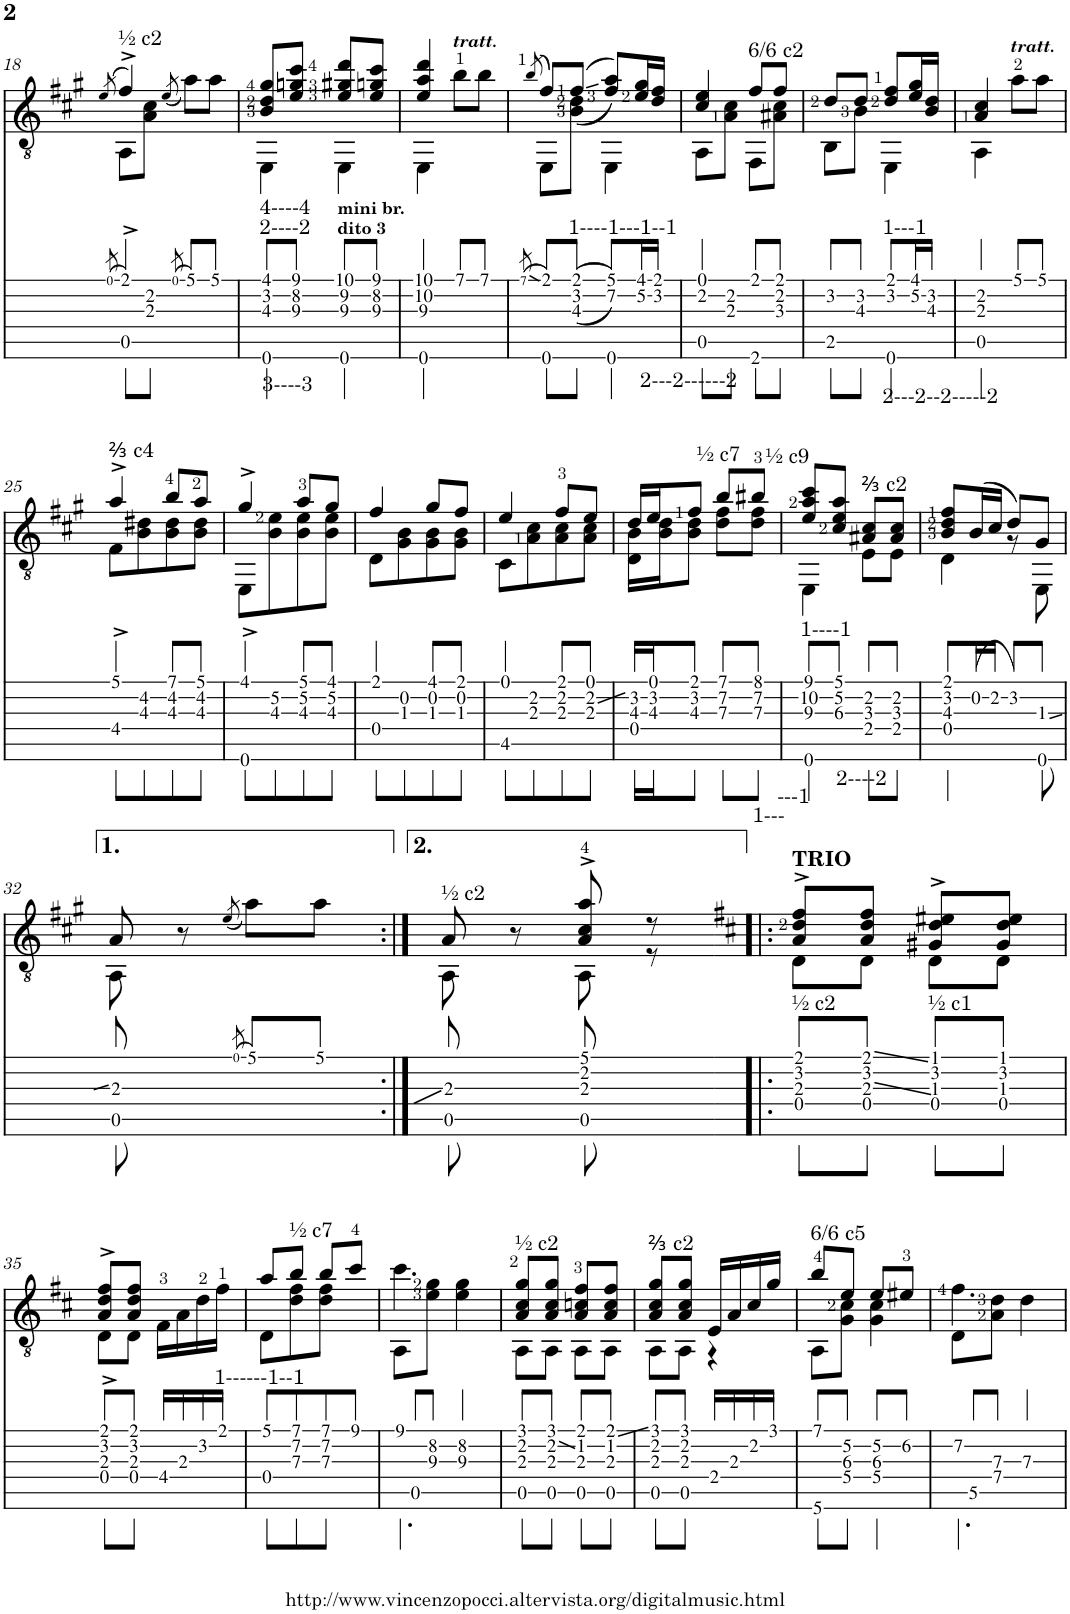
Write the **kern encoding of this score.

**kern	**kern
*part2	*part1
*staff2	*staff1
*I"Chitarra classica (Intavolatura)	*I"Classical Guitar
!!LO:PB:g=z
*	*clefGv2
*k[f#c#g#]	*k[f#c#g#]
*M2/4	*M2/4
=18	=18
(8qe/	(8qe/
*^	*^
!	!	!LO:TX:a:t=½ c2	!
4f#^/)	8AA\L	4f#^/)	8AA\L
.	8A\ 8c#\J	.	8A\ 8c#\J
(8qe/	.	(8qe/	.
8a/L)	4ryy	8a\L)	4ryy
8a/J	.	8a\J	.
=19	=19	=19	=19
!LO:TX:a:t=2----2	!	!	!
!LO:TX:a:t=4----4	!	!	!
!LO:TX:b:t=3----3	!	!	!
8B/ 8d/ 8g#/L	4EE\	8B/ 8d/ 8g#/L	4EE\
8e/ 8gn/ 8cc#/J	.	8e/ 8gn/ 8cc#/J	.
!LO:TX:a:B:t=mini br.	!	!	!
!LO:TX:a:t=dito 3	!	!	!
8e/ 8g#X/ 8dd/L	4EE\	8e/ 8g#X/ 8dd/L	4EE\
8e/ 8gn/ 8cc#/J	.	8e/ 8gn/ 8cc#/J	.
=20	=20	=20	=20
4e/ 4a/ 4dd/	4EE\	4e/ 4a/ 4dd/	4EE\
!	!	!LO:TX:a:Bi:t=tratt.	!
8b/L	4ryy	8b\L	4ryy
8b/J	.	8b\J	.
=21	=21	=21	=21
(8qb/	.	(8qb/	.
8f#/L)	8EE\L	8f#/L)	8EE\L
!LO:TX:a:t=1----1---1--1	!	!	!
(8f#/J	(8B\ 8d\J	(8f#/J	(8B\ 8d\J
(8f#/ 8a/L)	4EE\	(8f#/ 8a/L)	4EE\
!LO:TX:b:t=2---2------2	!	!	!
16e/ 16g#/L	.	16e/ 16g#/L	.
16d/ 16f#/JJ	.	16d/ 16f#/JJ	.
=22	=22	=22	=22
4c#/ 4e/	8AA\L	4c#/ 4e/	8AA\L
.	8A\ 8c#\J	.	8A\ 8c#\J
!	!	!LO:TX:a:t=6/6 c2	!
8f#/L	8FF#\L	8f#/L	8FF#\L
8f#/J	8A#X\ 8c#\J	8f#/J	8A#X\ 8c#\J
=23	=23	=23	=23
8d/L	8BB\L	8d/L	8BB\L
8d/J	8B\J	8d/J	8B\J
!LO:TX:a:t=1---1	!	!	!
!LO:TX:b:t=2---2--2-----2	!	!	!
8d/ 8f#/L	4EE\	8d/ 8f#/L	4EE\
16e/ 16g#/L	.	16e/ 16g#/L	.
16B/ 16d/JJ	.	16B/ 16d/JJ	.
=24	=24	=24	=24
4A/ 4c#/	4AA\	4A/ 4c#/	4AA\
!	!	!LO:TX:a:Bi:t=tratt.	!
8a/L	4ryy	8a\L	4ryy
8a/J	.	8a\J	.
!!LO:LB:g=z	!!
=25	=25	=25	=25
!	!	!LO:TX:a:t=⅔ c4	!
4a^/	8F#\L	4a^/	8F#\L
.	8B\ 8d#X\	.	8B\ 8d#X\
8b/L	8B\ 8d#\	8b/L	8B\ 8d#\
8a/J	8B\ 8d#\J	8a/J	8B\ 8d#\J
=26	=26	=26	=26
4g#^/	8EE\L	4g#^/	8EE\L
.	8B\ 8e\	.	8B\ 8e\
8a/L	8B\ 8e\	8a/L	8B\ 8e\
8g#/J	8B\ 8e\J	8g#/J	8B\ 8e\J
=27	=27	=27	=27
4f#/	8D\L	4f#/	8D\L
.	8G#\ 8B\	.	8G#\ 8B\
8g#/L	8G#\ 8B\	8g#/L	8G#\ 8B\
8f#/J	8G#\ 8B\J	8f#/J	8G#\ 8B\J
=28	=28	=28	=28
4e/	8C#\L	4e/	8C#\L
.	8A\ 8c#\	.	8A\ 8c#\
8f#/L	8A\ 8c#\	8f#/L	8A\ 8c#\
8e/J	8A\ 8c#\J	8e/J	8A\ 8c#\J
=29	=29	=29	=29
16d/LL	16D\ 16B\LL	16d/LL	16D\ 16B\LL
16e/J	16B\ 16d\J	16e/J	16B\ 16d\J
8f#/J	8B\ 8d\J	8f#/J	8B\ 8d\J
!	!	!LO:TX:a:t=½ c7	!
8b/L	8d\ 8f#\L	8b/L	8d\ 8f#\L
!LO:TX:b:t=1---	!	!	!
8b#X/J	8d\ 8f#\J	8b#X/J	8d\ 8f#\J
=30	=30	=30	=30
!	!	!LO:TX:a:t=½ c9	!
!LO:TX:b:t=---1	!	!	!
!LO:TX:a:t=1----1	!	!	!
8e/ 8a/ 8cc#/L	4EE\	8e/ 8a/ 8cc#/L	4EE\
!LO:TX:b:t=2----2	!	!	!
8c#/ 8e/ 8a/J	.	8c#/ 8e/ 8a/J	.
!	!	!LO:TX:a:t=⅔ c2	!
8A#X/ 8c#/L	8E\L	8A#X/ 8c#/L	8E\L
8A#/ 8c#/J	8E\J	8A#/ 8c#/J	8E\J
=31	=31	=31	=31
8B/ 8d/ 8f#/L	4D\	8B/ 8d/ 8f#/L	4D\
16B/L	.	16B/L	.
16c#/JJ	.	16c#/JJ	.
8d/L)	8r	8d/L)	8r
8G#/J	8EE\	8G#/J	8EE\
!!LO:LB:g=z	!!
=32	=32	=32	=32
8A/	8AA\	8A/	8AA\
8r	4.ryy	8r	4.ryy
(8qe/	.	(8qe/	.
8a/L)	.	8a\L)	.
8a/J	.	8a\J	.
=33:|!	=33:|!	=33:|!	=33:|!
!	!	!LO:TX:a:t=½ c2	!
8A/	8AA\	8A/	8AA\
8r	8ryy	8r	8ryy
8A/ 8c#/ 8a/	8AA\	8A/^ 8c#/^ 8a/^	8AA\
8r	8r	8r	8r
=34!|:	=34!|:	=34!|:	=34!|:
*k[f#c#]	*	*k[f#c#]	*
!	!	!LO:TX:a:B:t=TRIO	!
!LO:TX:a:t=½ c2	!	!	!
8A/ 8d/ 8f#/L	8D\L	8A/^ 8d/^ 8f#/^L	8D\L
8A/ 8d/ 8f#/J	8D\J	8A/ 8d/ 8f#/J	8D\J
!LO:TX:a:t=½ c1	!	!	!
8G#X/ 8d/ 8e#X/L	8D\L	8G#X/^ 8d/^ 8e#X/^L	8D\L
8G#/ 8d/ 8e#/J	8D\J	8G#/ 8d/ 8e#/J	8D\J
!!LO:LB:g=z	!!
=35	=35	=35	=35
8A/^ 8d/^ 8f#/^L	8D\L	8A/^ 8d/^ 8f#/^L	8D\L
8A/ 8d/ 8f#/J	8D\J	8A/ 8d/ 8f#/J	8D\J
16F#/LL	4ryy	16F#\LL	4ryy
16A/	.	16A\	.
16d/	.	16d\	.
!LO:TX:a:t=1------1--1	!	!	!
16f#/JJ	.	16f#\JJ	.
=36	=36	=36	=36
8a/L	8D\L	8a/L	8D\L
!	!	!LO:TX:a:t=½ c7	!
8b/	8d\ 8f#\	8b/J	8d\ 8f#\
8b/	8d\ 8f#\J	8b/L	8d\ 8f#\J
8cc#/J	8ryy	8cc#/J	8ryy
=37	=37	=37	=37
8AA/L	4.cc#\	8AA\L	4.cc#\
8e/ 8g/J	.	8e\ 8g\J	.
4e/ 4g/	.	4e\ 4g\	.
.	8ryy	.	8ryy
=38	=38	=38	=38
!	!	!LO:TX:a:t=½ c2	!
8A/ 8c#/ 8g/L	8AA\L	8A/ 8c#/ 8g/L	8AA\L
8A/ 8c#/ 8g/J	8AA\J	8A/ 8c#/ 8g/J	8AA\J
8A/ 8cn/ 8f#/L	8AA\L	8A/ 8cn/ 8f#/L	8AA\L
8A/ 8c/ 8f#/J	8AA\J	8A/ 8c/ 8f#/J	8AA\J
=39	=39	=39	=39
!	!	!LO:TX:a:t=⅔ c2	!
8A/ 8c#/ 8g/L	8AA\L	8A/ 8c#/ 8g/L	8AA\L
8A/ 8c#/ 8g/J	8AA\J	8A/ 8c#/ 8g/J	8AA\J
16E/LL	4r	16E/LL	4r
16A/	.	16A/	.
16c#/	.	16c#/	.
16g/JJ	.	16g/JJ	.
=40	=40	=40	=40
!	!	!LO:TX:a:t=6/6 c5	!
8b/L	8AA\L	8b/L	8AA\L
8e/J	8G\ 8c#\J	8e/J	8G\ 8c#\J
8e/L	4G\ 4c#\	8e/L	4G\ 4c#\
8e#X/J	.	8e#X/J	.
=41	=41	=41	=41
8D/L	4.f#\	8D\L	4.f#\
8A/ 8d/J	.	8A\ 8d\J	.
4d/	.	4d\	.
.	8ryy	.	8ryy
*v	*v	*	*
*	*v	*v
=	=
*-	*-
